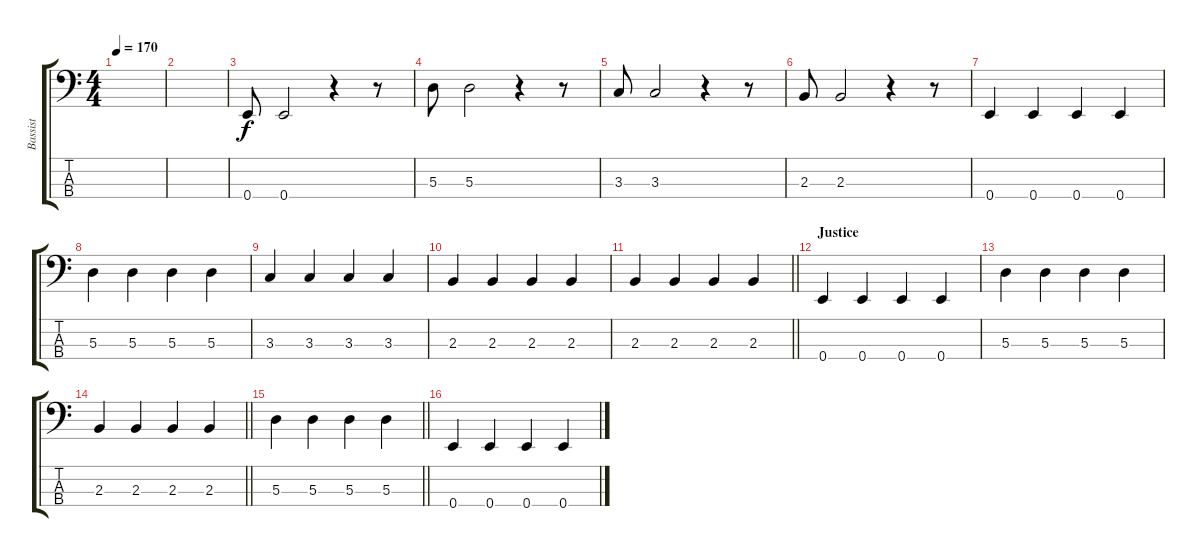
\track ("Bassist" "Bassist") {instrument electricbasspick}
\staff {score tabs}
\tuning (G2 D2 A1 E1) {hide}
\ts (4 4)
\tempo 170
\clef f4
\ks c
|
|
0.4.8 0.4.2 r.4 r.8 |
5.3.8 5.3.2 r.4 r.8 |
3.3.8 3.3.2 r.4 r.8 |
2.3.8 2.3.2 r.4 r.8 |
0.4.4 0.4.4 0.4.4 0.4.4 |
5.3.4 5.3.4 5.3.4 5.3.4 |
3.3.4 3.3.4 3.3.4 3.3.4 |
2.3.4 2.3.4 2.3.4 2.3.4 |
\barLineRight lightlight
2.3.4 2.3.4 2.3.4 2.3.4 |
\section ("" "Justice")
0.4.4 0.4.4 0.4.4 0.4.4 |
5.3.4 5.3.4 5.3.4 5.3.4 |
\barLineRight lightlight
2.3.4 2.3.4 2.3.4 2.3.4 |
\barLineRight lightlight
5.3.4 5.3.4 5.3.4 5.3.4 |
0.4.4 0.4.4 0.4.4 0.4.4
